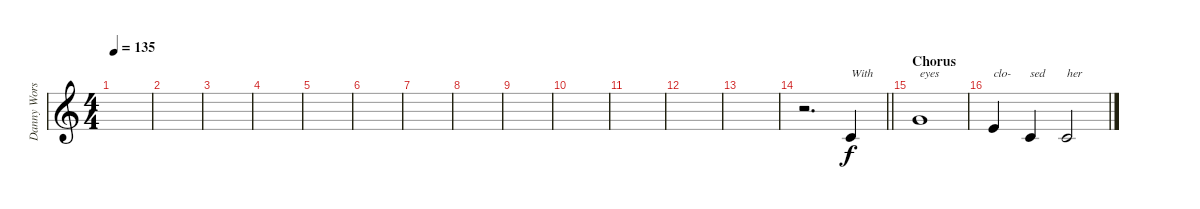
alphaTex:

\track ("Danny Worsnop" "Danny Wors") {instrument lead2sawtooth}
\staff {score}
\tuning (E4 B3 G3 D3 A2 D2) {hide}
\ts (4 4)
\tempo 135
\clef g2
\ks c
|
|
|
|
|
|
|
|
|
|
|
|
|
\barLineRight lightlight
r.2{d} 1.2.4{txt "With"} |
\section ("" "Chorus")
3.1.1{txt "eyes"} |
0.1.4{txt "clo-"} 1.2.4{txt "sed"} 1.2.2{txt "her"}
